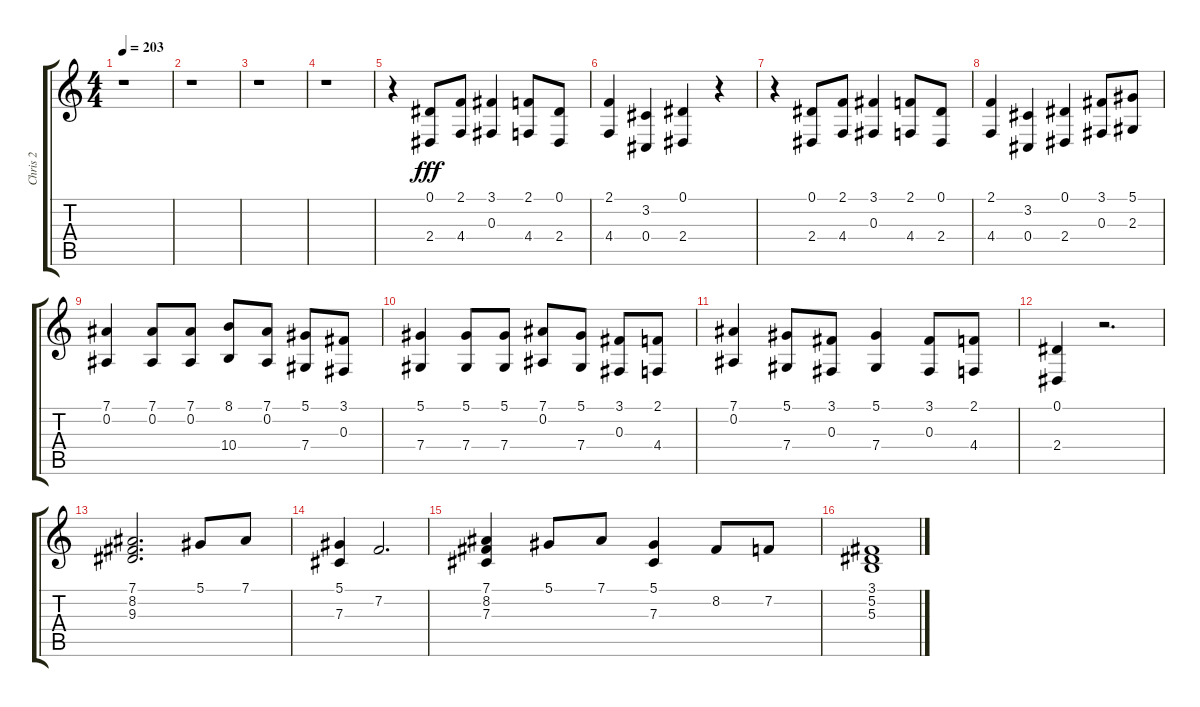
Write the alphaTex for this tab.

\track ("Chris 2" "Chris 2") {instrument brasssection}
\staff {score tabs}
\tuning (Eb4 Bb3 Gb3 Db3 Ab2 Eb2) {hide}
\ts (4 4)
\tempo 203
\clef g2
\ks c
r.1{dy fff} |
r.1 |
r.1 |
r.1 |
r.4 (0.1 2.4).8 (2.1 4.4).8 (3.1 0.3).4 (2.1 4.4).8 (0.1 2.4).8 |
(2.1 4.4).4 (3.2 0.4).4 (0.1 2.4).4 r.4 |
r.4 (0.1 2.4).8 (2.1 4.4).8 (3.1 0.3).4 (2.1 4.4).8 (0.1 2.4).8 |
(2.1 4.4).4 (3.2 0.4).4 (0.1 2.4).4 (3.1 0.3).8 (5.1 2.3).8 |
(7.1 0.2).4 (7.1 0.2).8 (7.1 0.2).8 (8.1 10.4).8 (7.1 0.2).8 (5.1 7.4).8 (3.1 0.3).8 |
(5.1 7.4).4 (5.1 7.4).8 (5.1 7.4).8 (7.1 0.2).8 (5.1 7.4).8 (3.1 0.3).8 (2.1 4.4).8 |
(7.1 0.2).4 (5.1 7.4).8 (3.1 0.3).8 (5.1 7.4).4 (3.1 0.3).8 (2.1 4.4).8 |
(0.1 2.4).4 r.2{d} |
(7.1 8.2 9.3).2{d} 5.1.8 7.1.8 |
(5.1 7.3).4 7.2.2{d} |
(7.1 8.2 7.3).4 5.1.8 7.1.8 (5.1 7.3).4 8.2.8 7.2.8 |
(3.1 5.2 5.3).1
